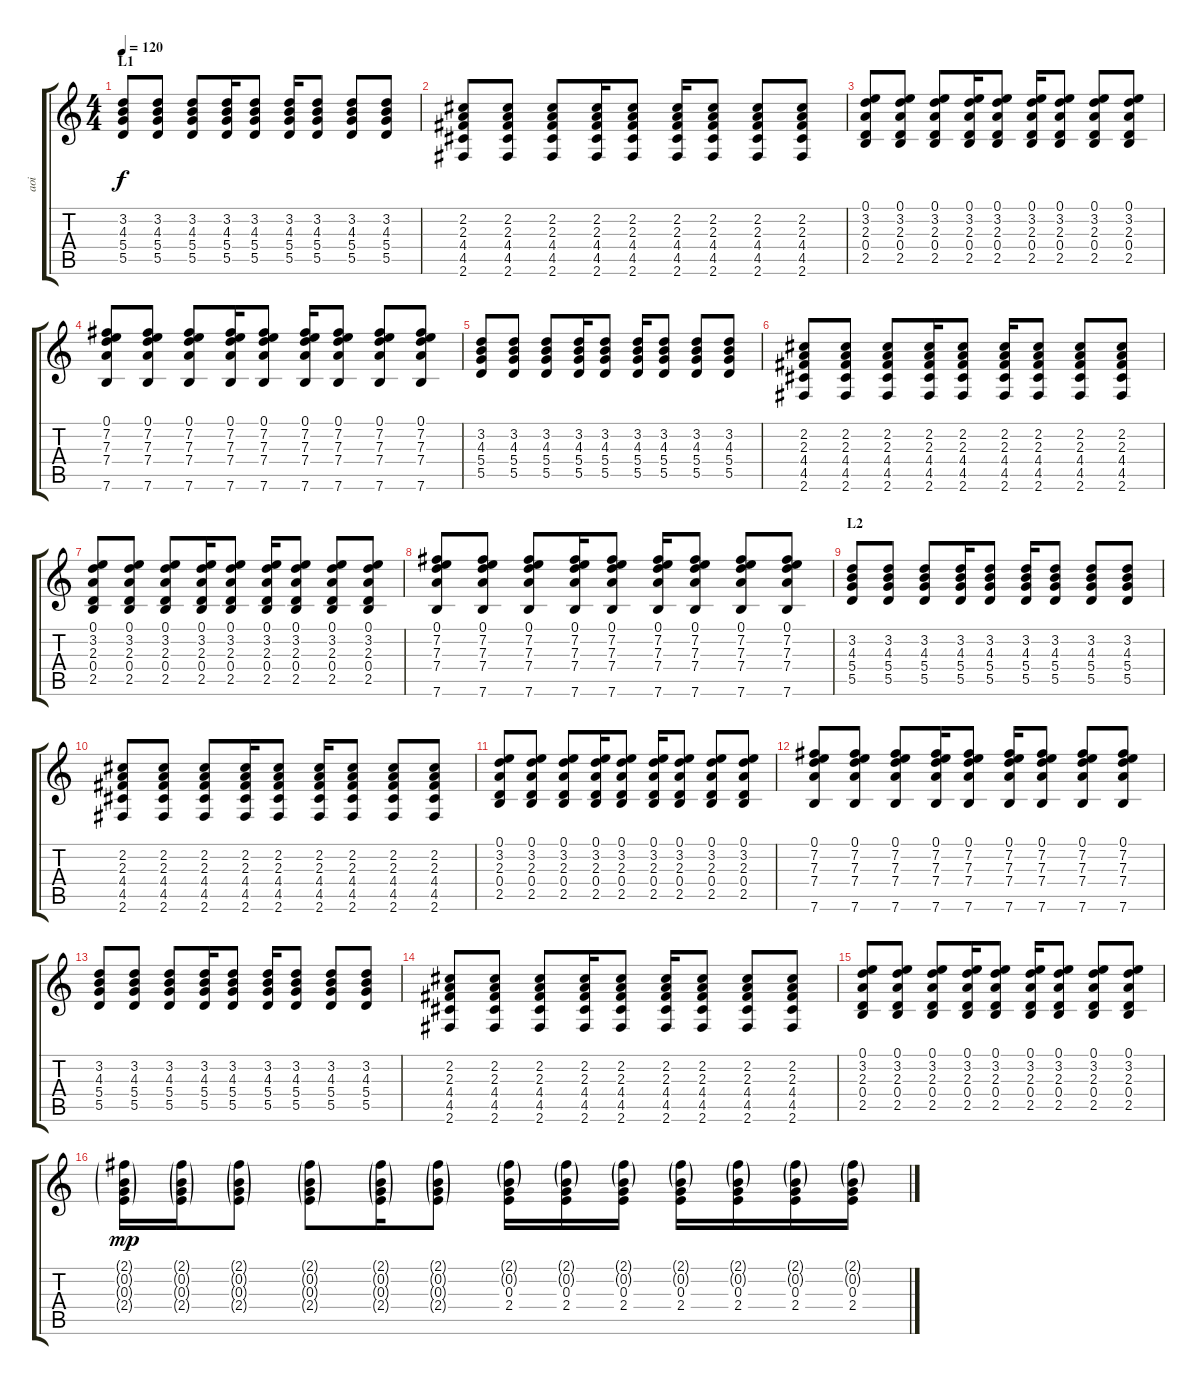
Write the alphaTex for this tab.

\track ("aoi " "aoi ") {instrument acousticguitarsteel}
\staff {score tabs}
\tuning (E4 B3 G3 D3 A2 E2) {hide}
\ts (4 4)
\section ("" "L1")
\tempo 120
\clef g2
\ks c
(3.2 4.3 5.4 5.5).8{dy f volume 10} (3.2 4.3 5.4 5.5).8 (3.2 4.3 5.4 5.5).8 (3.2 4.3 5.4 5.5).16 (3.2 4.3 5.4 5.5).8 (3.2 4.3 5.4 5.5).16 (3.2 4.3 5.4 5.5).8 (3.2 4.3 5.4 5.5).8 (3.2 4.3 5.4 5.5).8 |
(2.2 2.3 4.4 4.5 2.6).8 (2.2 2.3 4.4 4.5 2.6).8 (2.2 2.3 4.4 4.5 2.6).8 (2.2 2.3 4.4 4.5 2.6).16 (2.2 2.3 4.4 4.5 2.6).8 (2.2 2.3 4.4 4.5 2.6).16 (2.2 2.3 4.4 4.5 2.6).8 (2.2 2.3 4.4 4.5 2.6).8 (2.2 2.3 4.4 4.5 2.6).8 |
(0.1 3.2 2.3 0.4 2.5).8 (0.1 3.2 2.3 0.4 2.5).8 (0.1 3.2 2.3 0.4 2.5).8 (0.1 3.2 2.3 0.4 2.5).16 (0.1 3.2 2.3 0.4 2.5).8 (0.1 3.2 2.3 0.4 2.5).16 (0.1 3.2 2.3 0.4 2.5).8 (0.1 3.2 2.3 0.4 2.5).8 (0.1 3.2 2.3 0.4 2.5).8 |
(0.1 7.2 7.3 7.4 7.6).8 (0.1 7.2 7.3 7.4 7.6).8 (0.1 7.2 7.3 7.4 7.6).8 (0.1 7.2 7.3 7.4 7.6).16 (0.1 7.2 7.3 7.4 7.6).8 (0.1 7.2 7.3 7.4 7.6).16 (0.1 7.2 7.3 7.4 7.6).8 (0.1 7.2 7.3 7.4 7.6).8 (0.1 7.2 7.3 7.4 7.6).8 |
(3.2 4.3 5.4 5.5).8 (3.2 4.3 5.4 5.5).8 (3.2 4.3 5.4 5.5).8 (3.2 4.3 5.4 5.5).16 (3.2 4.3 5.4 5.5).8 (3.2 4.3 5.4 5.5).16 (3.2 4.3 5.4 5.5).8 (3.2 4.3 5.4 5.5).8 (3.2 4.3 5.4 5.5).8 |
(2.2 2.3 4.4 4.5 2.6).8 (2.2 2.3 4.4 4.5 2.6).8 (2.2 2.3 4.4 4.5 2.6).8 (2.2 2.3 4.4 4.5 2.6).16 (2.2 2.3 4.4 4.5 2.6).8 (2.2 2.3 4.4 4.5 2.6).16 (2.2 2.3 4.4 4.5 2.6).8 (2.2 2.3 4.4 4.5 2.6).8 (2.2 2.3 4.4 4.5 2.6).8 |
(0.1 3.2 2.3 0.4 2.5).8 (0.1 3.2 2.3 0.4 2.5).8 (0.1 3.2 2.3 0.4 2.5).8 (0.1 3.2 2.3 0.4 2.5).16 (0.1 3.2 2.3 0.4 2.5).8 (0.1 3.2 2.3 0.4 2.5).16 (0.1 3.2 2.3 0.4 2.5).8 (0.1 3.2 2.3 0.4 2.5).8 (0.1 3.2 2.3 0.4 2.5).8 |
(0.1 7.2 7.3 7.4 7.6).8 (0.1 7.2 7.3 7.4 7.6).8 (0.1 7.2 7.3 7.4 7.6).8 (0.1 7.2 7.3 7.4 7.6).16 (0.1 7.2 7.3 7.4 7.6).8 (0.1 7.2 7.3 7.4 7.6).16 (0.1 7.2 7.3 7.4 7.6).8 (0.1 7.2 7.3 7.4 7.6).8 (0.1 7.2 7.3 7.4 7.6).8 |
\section ("" "L2")
(3.2 4.3 5.4 5.5).8{volume 10} (3.2 4.3 5.4 5.5).8 (3.2 4.3 5.4 5.5).8 (3.2 4.3 5.4 5.5).16 (3.2 4.3 5.4 5.5).8 (3.2 4.3 5.4 5.5).16 (3.2 4.3 5.4 5.5).8 (3.2 4.3 5.4 5.5).8 (3.2 4.3 5.4 5.5).8 |
(2.2 2.3 4.4 4.5 2.6).8 (2.2 2.3 4.4 4.5 2.6).8 (2.2 2.3 4.4 4.5 2.6).8 (2.2 2.3 4.4 4.5 2.6).16 (2.2 2.3 4.4 4.5 2.6).8 (2.2 2.3 4.4 4.5 2.6).16 (2.2 2.3 4.4 4.5 2.6).8 (2.2 2.3 4.4 4.5 2.6).8 (2.2 2.3 4.4 4.5 2.6).8 |
(0.1 3.2 2.3 0.4 2.5).8 (0.1 3.2 2.3 0.4 2.5).8 (0.1 3.2 2.3 0.4 2.5).8 (0.1 3.2 2.3 0.4 2.5).16 (0.1 3.2 2.3 0.4 2.5).8 (0.1 3.2 2.3 0.4 2.5).16 (0.1 3.2 2.3 0.4 2.5).8 (0.1 3.2 2.3 0.4 2.5).8 (0.1 3.2 2.3 0.4 2.5).8 |
(0.1 7.2 7.3 7.4 7.6).8 (0.1 7.2 7.3 7.4 7.6).8 (0.1 7.2 7.3 7.4 7.6).8 (0.1 7.2 7.3 7.4 7.6).16 (0.1 7.2 7.3 7.4 7.6).8 (0.1 7.2 7.3 7.4 7.6).16 (0.1 7.2 7.3 7.4 7.6).8 (0.1 7.2 7.3 7.4 7.6).8 (0.1 7.2 7.3 7.4 7.6).8 |
(3.2 4.3 5.4 5.5).8{volume 10} (3.2 4.3 5.4 5.5).8 (3.2 4.3 5.4 5.5).8 (3.2 4.3 5.4 5.5).16 (3.2 4.3 5.4 5.5).8 (3.2 4.3 5.4 5.5).16 (3.2 4.3 5.4 5.5).8 (3.2 4.3 5.4 5.5).8 (3.2 4.3 5.4 5.5).8 |
(2.2 2.3 4.4 4.5 2.6).8 (2.2 2.3 4.4 4.5 2.6).8 (2.2 2.3 4.4 4.5 2.6).8 (2.2 2.3 4.4 4.5 2.6).16 (2.2 2.3 4.4 4.5 2.6).8 (2.2 2.3 4.4 4.5 2.6).16 (2.2 2.3 4.4 4.5 2.6).8 (2.2 2.3 4.4 4.5 2.6).8 (2.2 2.3 4.4 4.5 2.6).8 |
(0.1 3.2 2.3 0.4 2.5).8 (0.1 3.2 2.3 0.4 2.5).8 (0.1 3.2 2.3 0.4 2.5).8 (0.1 3.2 2.3 0.4 2.5).16 (0.1 3.2 2.3 0.4 2.5).8 (0.1 3.2 2.3 0.4 2.5).16 (0.1 3.2 2.3 0.4 2.5).8 (0.1 3.2 2.3 0.4 2.5).8 (0.1 3.2 2.3 0.4 2.5).8 |
(2.1{g} 0.2{g} 0.3{g} 2.4{g}).16{dy mp} (2.1{g} 0.2{g} 0.3{g} 2.4{g}).16 (2.1{g} 0.2{g} 0.3{g} 2.4{g}).8 (2.1{g} 0.2{g} 0.3{g} 2.4{g}).8 (2.1{g} 0.2{g} 0.3{g} 2.4{g}).16 (2.1{g} 0.2{g} 0.3{g} 2.4{g}).8 (2.1{g} 0.2{g} 0.3 2.4).16 (2.1{g} 0.2{g} 0.3 2.4).16 (2.1{g} 0.2{g} 0.3 2.4).16 (2.1{g} 0.2{g} 0.3 2.4).16 (2.1{g} 0.2{g} 0.3 2.4).16 (2.1{g} 0.2{g} 0.3 2.4).16 (2.1{g} 0.2{g} 0.3 2.4).16
